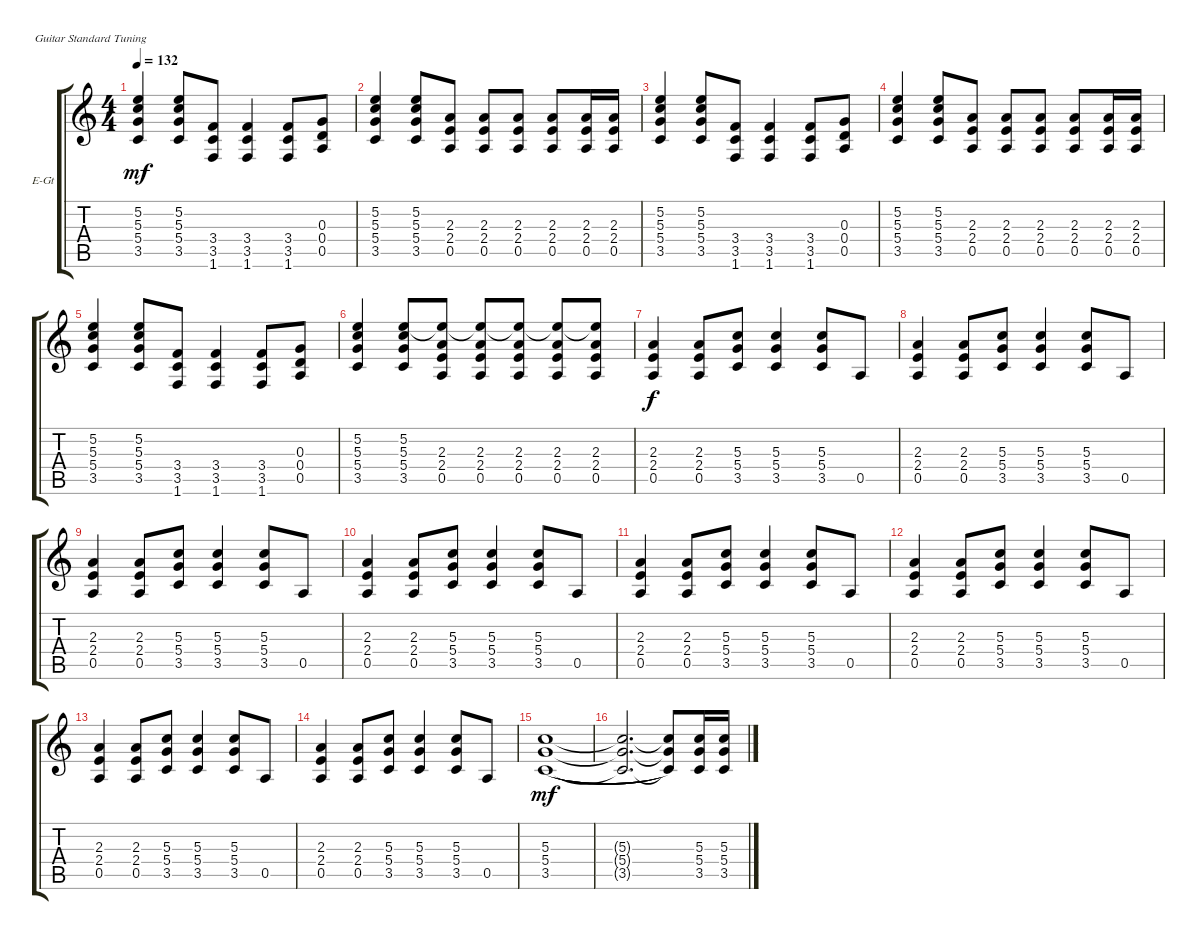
\defaultSystemsLayout 4
\bracketExtendMode groupsimilarinstruments
\firstSystemTrackNameOrientation horizontal
\otherSystemsTrackNameOrientation horizontal
\track ("Electric Guitar" "E-Gt") {instrument distortionguitar}
\staff {score tabs}
\tuning (E4 B3 G3 D3 A2 E2)
\ts (4 4)
\tempo 132
\clef g2
\ks c
(3.5 5.4 5.3 5.2).4{dy mf} (3.5 5.4 5.3 5.2).8 (1.6 3.5 3.4).8 (1.6 3.5 3.4).4 (1.6 3.5 3.4).8 (0.4 0.3 0.5).8 |
(3.5 5.4 5.3 5.2).4 (3.5 5.4 5.3 5.2).8 (0.5 2.4 2.3).8 (0.5 2.4 2.3).8 (0.5 2.4 2.3).8 (0.5 2.4 2.3).8 (0.5 2.4 2.3).16 (0.5 2.4 2.3).16 |
(3.5 5.4 5.3 5.2).4 (3.5 5.4 5.3 5.2).8 (1.6 3.5 3.4).8 (1.6 3.5 3.4).4 (1.6 3.5 3.4).8 (0.4 0.3 0.5).8 |
(3.5 5.4 5.3 5.2).4 (3.5 5.4 5.3 5.2).8 (0.5 2.4 2.3).8 (0.5 2.4 2.3).8 (0.5 2.4 2.3).8 (0.5 2.4 2.3).8 (0.5 2.4 2.3).16 (0.5 2.4 2.3).16 |
(3.5 5.4 5.3 5.2).4 (3.5 5.4 5.3 5.2).8 (1.6 3.5 3.4).8 (1.6 3.5 3.4).4 (1.6 3.5 3.4).8 (0.4 0.3 0.5).8 |
(3.5 5.4 5.3 5.2).4 (3.5 5.4 5.3 5.2).8 (0.5 2.4 2.3 5.2{t}).8 (0.5 2.4 2.3 5.2{t}).8 (0.5 2.4 2.3 5.2{t}).8 (0.5 2.4 2.3 5.2{t}).8 (0.5 2.4 2.3 5.2{t}).8 |
(0.5 2.4 2.3).4{dy f} (0.5 2.4 2.3).8 (3.5 5.4 5.3).8 (3.5 5.4 5.3).4 (3.5 5.4 5.3).8 0.5.8 |
(0.5 2.4 2.3).4 (0.5 2.4 2.3).8 (3.5 5.4 5.3).8 (3.5 5.4 5.3).4 (3.5 5.4 5.3).8 0.5.8 |
(0.5 2.4 2.3).4 (0.5 2.4 2.3).8 (3.5 5.4 5.3).8 (3.5 5.4 5.3).4 (3.5 5.4 5.3).8 0.5.8 |
(0.5 2.4 2.3).4 (0.5 2.4 2.3).8 (3.5 5.4 5.3).8 (3.5 5.4 5.3).4 (3.5 5.4 5.3).8 0.5.8 |
(0.5 2.4 2.3).4 (0.5 2.4 2.3).8 (3.5 5.4 5.3).8 (3.5 5.4 5.3).4 (3.5 5.4 5.3).8 0.5.8 |
(0.5 2.4 2.3).4 (0.5 2.4 2.3).8 (3.5 5.4 5.3).8 (3.5 5.4 5.3).4 (3.5 5.4 5.3).8 0.5.8 |
(0.5 2.4 2.3).4 (0.5 2.4 2.3).8 (3.5 5.4 5.3).8 (3.5 5.4 5.3).4 (3.5 5.4 5.3).8 0.5.8 |
(0.5 2.4 2.3).4 (0.5 2.4 2.3).8 (3.5 5.4 5.3).8 (3.5 5.4 5.3).4 (3.5 5.4 5.3).8 0.5.8 |
(3.5 5.4 5.3).1{dy mf legatoorigin} |
(3.5{t} 5.4{t} 5.3{t}).2{d legatoorigin} (3.5{t} 5.4{t} 5.3{t}).8 (3.5 5.4 5.3).16 (5.4 5.3 3.5).16
